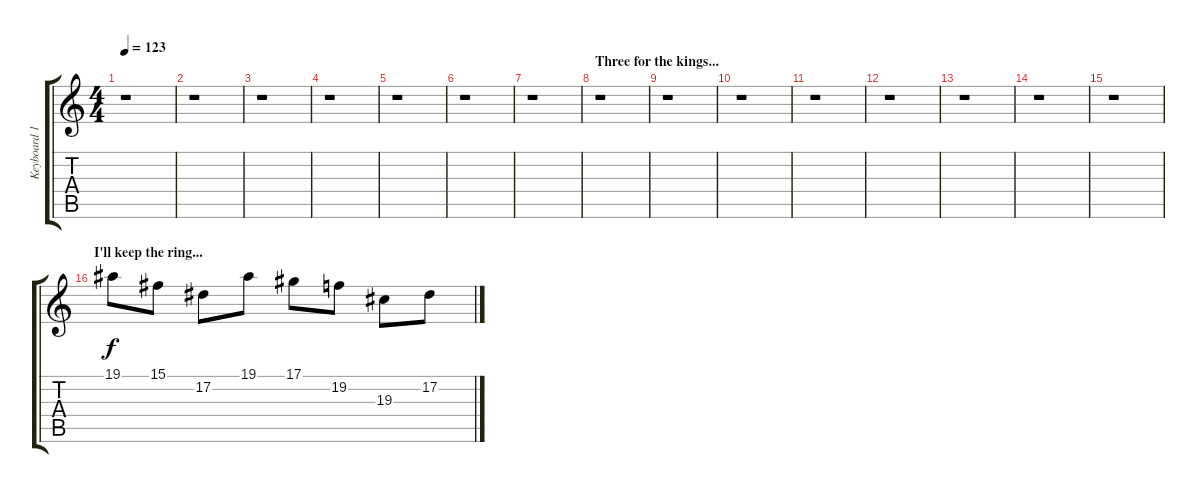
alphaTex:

\track ("Keyboard 1" "Keyboard 1") {instrument synthstrings1}
\staff {score tabs}
\tuning (Eb4 Bb3 Gb3 Db3 Ab2 Eb2) {hide}
\ts (4 4)
\tempo 123
\clef g2
\ks c
r.1{dy f} |
r.1 |
r.1 |
r.1 |
r.1 |
r.1 |
r.1 |
\section ("" "Three for the kings...")
r.1 |
r.1 |
r.1 |
r.1 |
r.1 |
r.1 |
r.1 |
r.1 |
\section ("" "I'll keep the ring...")
19.1.8{volume 8 instrument orchestralharp} 15.1.8 17.2.8 19.1.8 17.1.8 19.2.8 19.3.8 17.2.8
